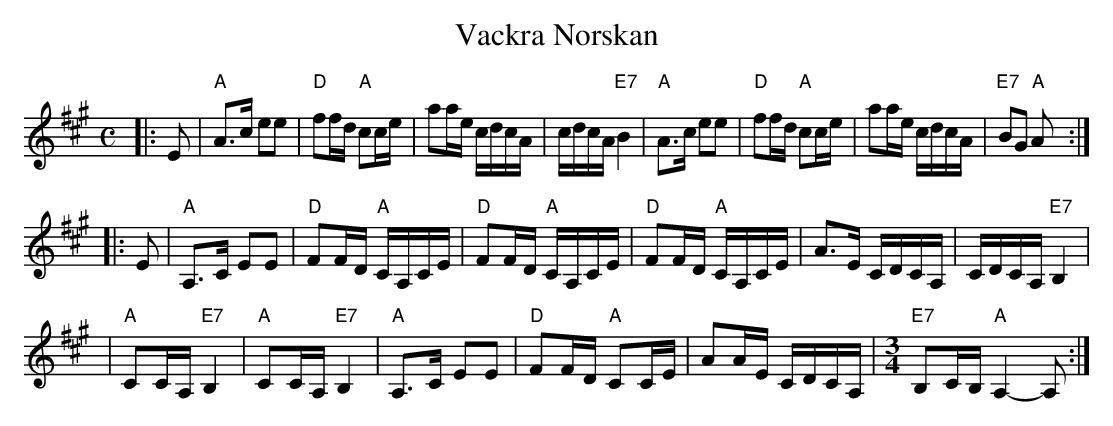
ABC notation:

X:1
T: Vackra Norskan
M: C
L: 1/16
K: A
|: E2 \
| "A"A3c e2e2 | "D"f2fd "A"c2ce | a2ae cdcA | cdcA "E7"B4 |  "A"A3c e2e2 | "D"f2fd "A"c2ce | a2ae cdcA | "E7"B2G2 "A"A2 :|
|: E2 \
| "A"A,3C E2E2 | "D"F2FD "A"CA,CE | "D"F2FD "A"CA,CE | "D"F2FD "A"CA,CE | A3E CDCA, | CDCA, "E7"B,4 |
| "A"C2CA, "E7"B,4 | "A"C2CA, "E7"B,4 | "A"A,3C E2E2 | "D"F2FD "A"C2CE | A2AE CDCA, |\
M:3/4
L:1/16
  "E7"B,2CB, "A"A,4- A,2 :|
